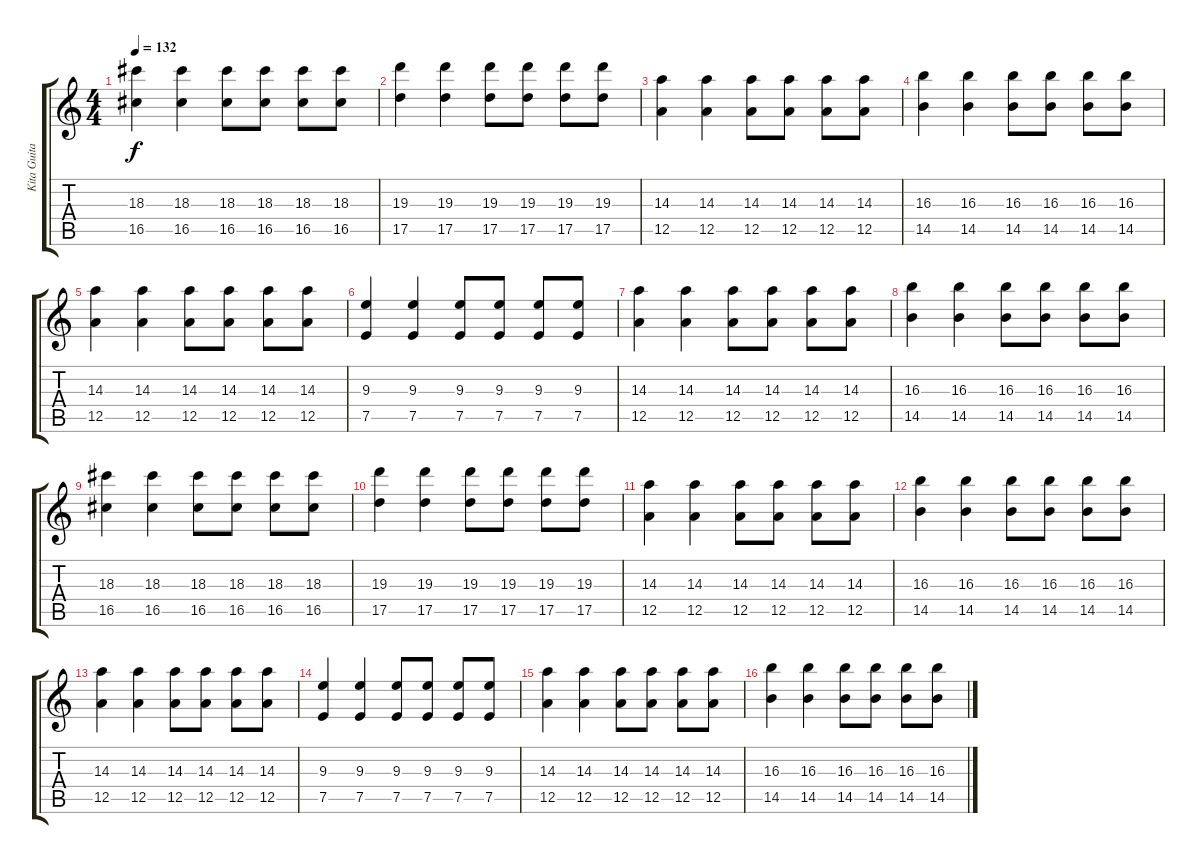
\track ("Kita Guitar" "Kita Guita") {instrument distortionguitar}
\staff {score tabs}
\tuning (E4 B3 G3 D3 A2 E2) {hide}
\ts (4 4)
\tempo 132
\clef g2
\ks c
(18.3 16.5).4{dy f} (18.3 16.5).4 (18.3 16.5).8 (18.3 16.5).8 (18.3 16.5).8 (18.3 16.5).8 |
(19.3 17.5).4 (19.3 17.5).4 (19.3 17.5).8 (19.3 17.5).8 (19.3 17.5).8 (19.3 17.5).8 |
(14.3 12.5).4 (14.3 12.5).4 (14.3 12.5).8 (14.3 12.5).8 (14.3 12.5).8 (14.3 12.5).8 |
(16.3 14.5).4 (16.3 14.5).4 (16.3 14.5).8 (16.3 14.5).8 (16.3 14.5).8 (16.3 14.5).8 |
(14.3 12.5).4 (14.3 12.5).4 (14.3 12.5).8 (14.3 12.5).8 (14.3 12.5).8 (14.3 12.5).8 |
(9.3 7.5).4 (9.3 7.5).4 (9.3 7.5).8 (9.3 7.5).8 (9.3 7.5).8 (9.3 7.5).8 |
(14.3 12.5).4 (14.3 12.5).4 (14.3 12.5).8 (14.3 12.5).8 (14.3 12.5).8 (14.3 12.5).8 |
(16.3 14.5).4 (16.3 14.5).4 (16.3 14.5).8 (16.3 14.5).8 (16.3 14.5).8 (16.3 14.5).8 |
(18.3 16.5).4 (18.3 16.5).4 (18.3 16.5).8 (18.3 16.5).8 (18.3 16.5).8 (18.3 16.5).8 |
(19.3 17.5).4 (19.3 17.5).4 (19.3 17.5).8 (19.3 17.5).8 (19.3 17.5).8 (19.3 17.5).8 |
(14.3 12.5).4 (14.3 12.5).4 (14.3 12.5).8 (14.3 12.5).8 (14.3 12.5).8 (14.3 12.5).8 |
(16.3 14.5).4 (16.3 14.5).4 (16.3 14.5).8 (16.3 14.5).8 (16.3 14.5).8 (16.3 14.5).8 |
(14.3 12.5).4 (14.3 12.5).4 (14.3 12.5).8 (14.3 12.5).8 (14.3 12.5).8 (14.3 12.5).8 |
(9.3 7.5).4 (9.3 7.5).4 (9.3 7.5).8 (9.3 7.5).8 (9.3 7.5).8 (9.3 7.5).8 |
(14.3 12.5).4 (14.3 12.5).4 (14.3 12.5).8 (14.3 12.5).8 (14.3 12.5).8 (14.3 12.5).8 |
(16.3 14.5).4 (16.3 14.5).4 (16.3 14.5).8 (16.3 14.5).8 (16.3 14.5).8 (16.3 14.5).8
